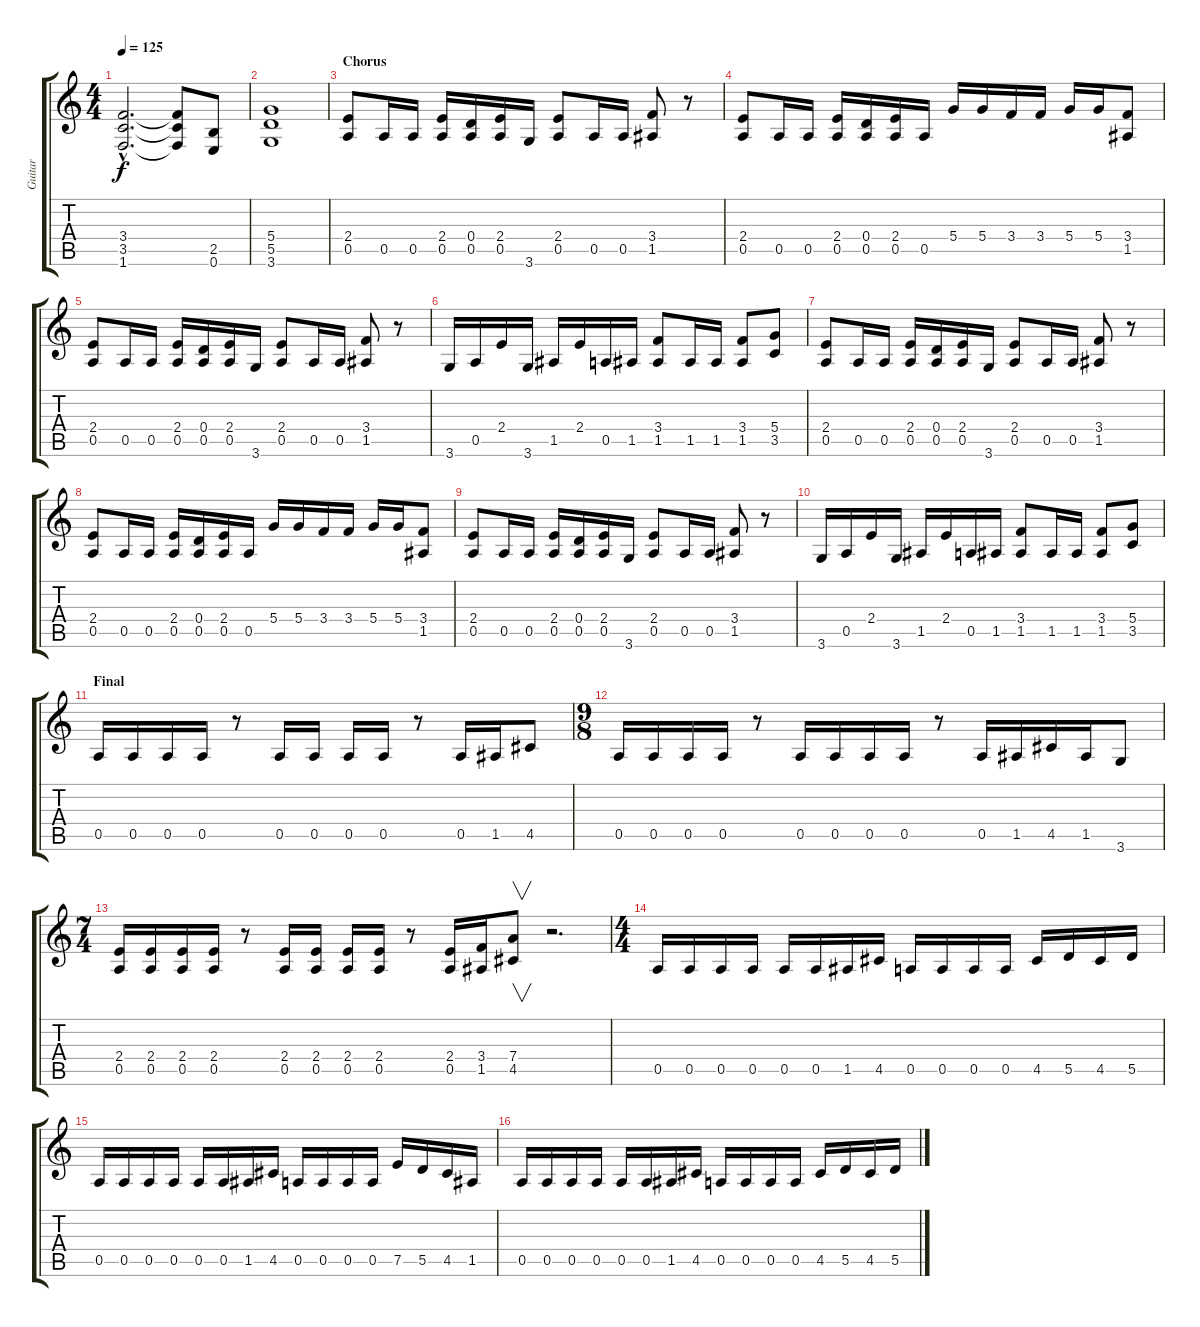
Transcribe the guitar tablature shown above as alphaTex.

\track ("Guitar" "Guitar") {instrument overdrivenguitar}
\staff {score tabs}
\tuning (E4 B3 G3 D3 A2 E2) {hide}
\ts (4 4)
\tempo 125
\clef g2
\ks c
(3.4{hac} 3.5{hac} 1.6{hac}).2{d dy f} (3.4{t} 3.5{t} 1.6{t}).8 (2.5 0.6).8 |
(5.4 5.5 3.6).1 |
\section ("" "Chorus")
(2.4 0.5).8 0.5.16 0.5.16 (2.4 0.5).16 (0.4 0.5).16 (2.4 0.5).16 3.6.16 (2.4 0.5).8 0.5.16 0.5.16 (3.4 1.5).8 r.8 |
(2.4 0.5).8 0.5.16 0.5.16 (2.4 0.5).16 (0.4 0.5).16 (2.4 0.5).16 0.5.16 5.4.16 5.4.16 3.4.16 3.4.16 5.4.16 5.4.16 (3.4 1.5).8 |
(2.4 0.5).8 0.5.16 0.5.16 (2.4 0.5).16 (0.4 0.5).16 (2.4 0.5).16 3.6.16 (2.4 0.5).8 0.5.16 0.5.16 (3.4 1.5).8 r.8 |
3.6.16 0.5.16 2.4.16 3.6.16 1.5.16 2.4.16 0.5.16 1.5.16 (3.4 1.5).8 1.5.16 1.5.16 (3.4 1.5).8 (5.4 3.5).8 |
(2.4 0.5).8 0.5.16 0.5.16 (2.4 0.5).16 (0.4 0.5).16 (2.4 0.5).16 3.6.16 (2.4 0.5).8 0.5.16 0.5.16 (3.4 1.5).8 r.8 |
(2.4 0.5).8 0.5.16 0.5.16 (2.4 0.5).16 (0.4 0.5).16 (2.4 0.5).16 0.5.16 5.4.16 5.4.16 3.4.16 3.4.16 5.4.16 5.4.16 (3.4 1.5).8 |
(2.4 0.5).8 0.5.16 0.5.16 (2.4 0.5).16 (0.4 0.5).16 (2.4 0.5).16 3.6.16 (2.4 0.5).8 0.5.16 0.5.16 (3.4 1.5).8 r.8 |
3.6.16 0.5.16 2.4.16 3.6.16 1.5.16 2.4.16 0.5.16 1.5.16 (3.4 1.5).8 1.5.16 1.5.16 (3.4 1.5).8 (5.4 3.5).8 |
\section ("" "Final")
0.5.16 0.5.16 0.5.16 0.5.16 r.8 0.5.16 0.5.16 0.5.16 0.5.16 r.8 0.5.16 1.5.16 4.5.8 |
\ts (9 8)
0.5.16 0.5.16 0.5.16 0.5.16 r.8 0.5.16 0.5.16 0.5.16 0.5.16 r.8 0.5.16 1.5.16 4.5.16 1.5.16 3.6.8 |
\ts (7 4)
(2.4 0.5).16 (2.4 0.5).16 (2.4 0.5).16 (2.4 0.5).16 r.8 (2.4 0.5).16 (2.4 0.5).16 (2.4 0.5).16 (2.4 0.5).16 r.8 (2.4 0.5).16 (3.4 1.5).16 (7.4 4.5).8{v} r.2{d} |
\ts (4 4)
0.5.16 0.5.16 0.5.16 0.5.16 0.5.16 0.5.16 1.5.16 4.5.16 0.5.16 0.5.16 0.5.16 0.5.16 4.5.16 5.5.16 4.5.16 5.5.16 |
0.5.16 0.5.16 0.5.16 0.5.16 0.5.16 0.5.16 1.5.16 4.5.16 0.5.16 0.5.16 0.5.16 0.5.16 7.5.16 5.5.16 4.5.16 1.5.16 |
0.5.16 0.5.16 0.5.16 0.5.16 0.5.16 0.5.16 1.5.16 4.5.16 0.5.16 0.5.16 0.5.16 0.5.16 4.5.16 5.5.16 4.5.16 5.5.16
